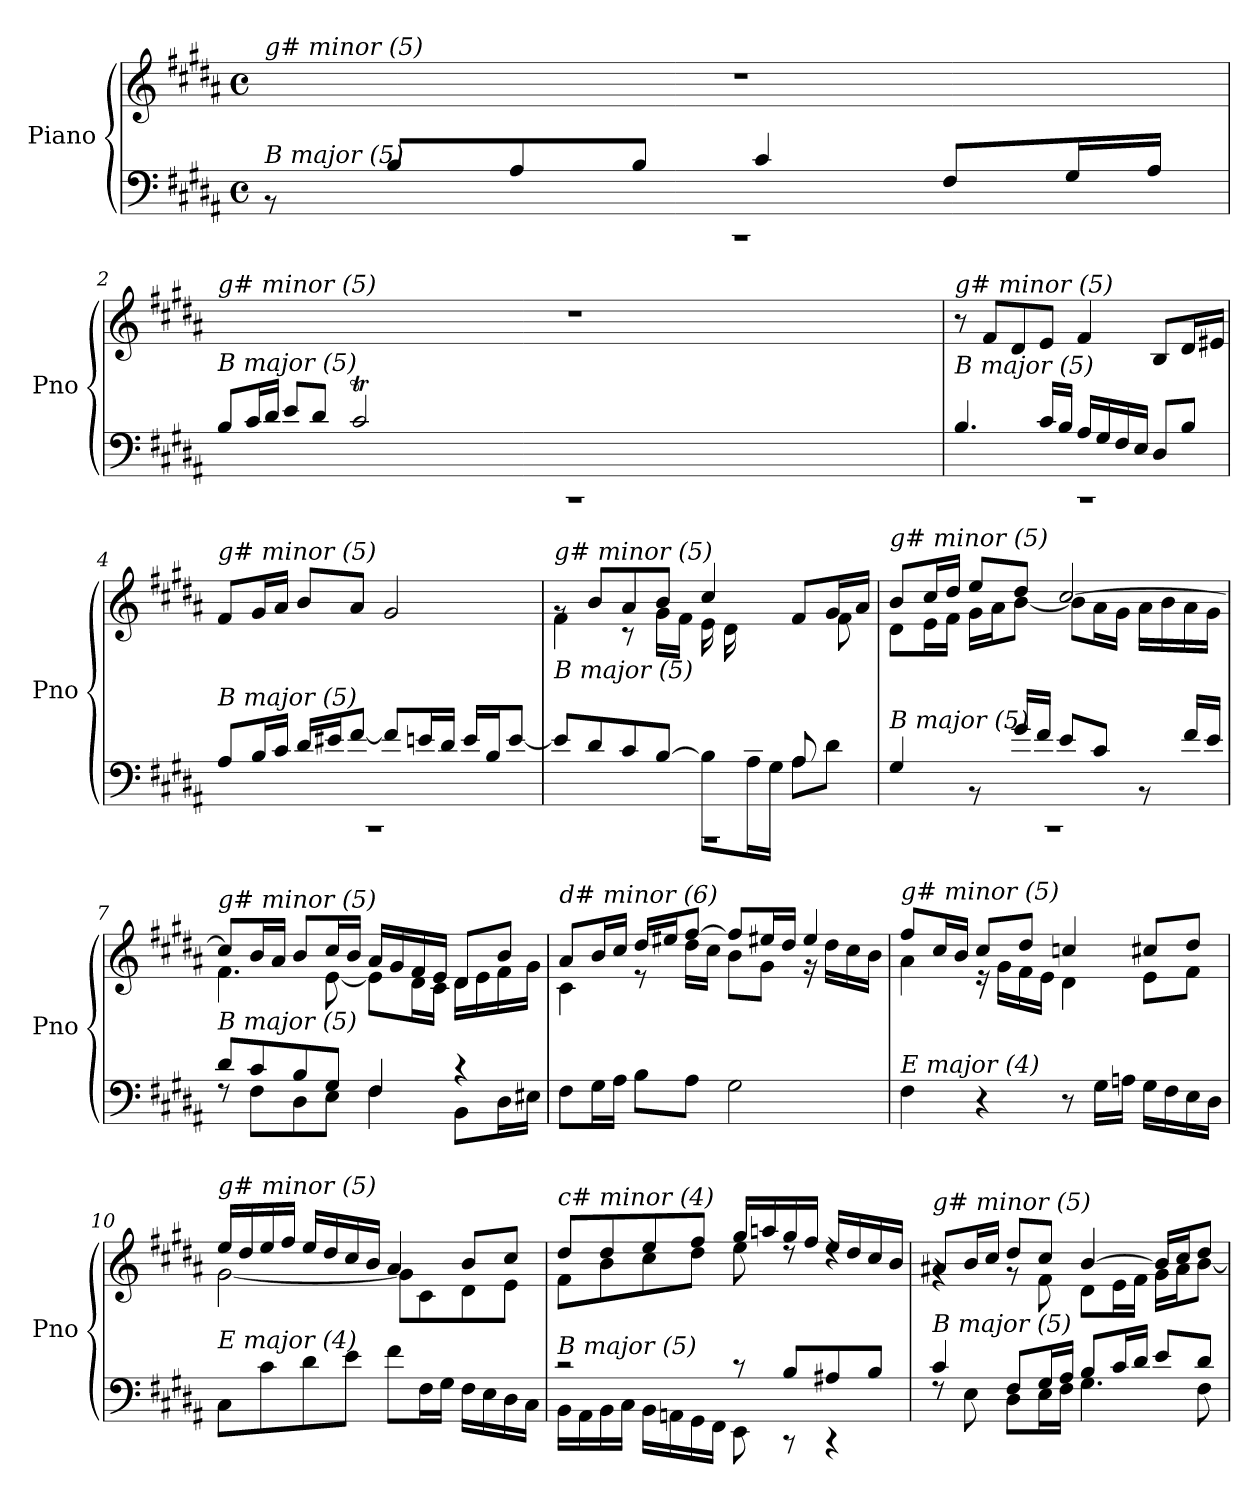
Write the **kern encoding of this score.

**kern	**kern
*part1	*part1
*staff2	*staff1
*I"Piano	*
*I'Pno	*
*clefF4	*clefG2
*k[f#c#g#d#a#]	*k[f#c#g#d#a#]
*M4/4	*M4/4
*met(c)	*met(c)
=1	=1
*^	*
!	!	!LO:TX:i:t=g# minor (5)
!LO:TX:i:t=B major (5)	!	!
1rCC	8r	1r
.	8B/L	.
.	8A#/	.
.	8B/J	.
.	4c#/	.
.	8F#/L	.
.	16G#/L	.
.	16A#/JJ	.
!!LO:LB:g=z
=2	=2	=2
*	*^	*^
!	!	!	!LO:TX:i:t=g# minor (5)	!
!LO:TX:i:t=B major (5)	!	!	!	!
1rCC	2ryy	8B/L	1r	2ryy
.	.	16c#/L	.	.
.	.	16d#/JJ	.	.
.	.	8e/L	.	.
.	.	8d#/J	.	.
.	64d#yy	2c#T/	.	2ryy
.	64c#yy	.	.	.
.	64d#yy	.	.	.
.	64c#yy	.	.	.
.	64d#yy	.	.	.
.	64c#yy	.	.	.
.	64d#yy	.	.	.
.	64c#yy	.	.	.
.	64d#yy	.	.	.
.	64c#yy	.	.	.
.	64d#yy	.	.	.
.	64c#yy	.	.	.
.	64d#yy	.	.	.
.	64c#yy	.	.	.
.	64d#yy	.	.	.
.	64c#yy	.	.	.
.	64d#yy	.	.	.
.	64c#yy	.	.	.
.	64d#yy	.	.	.
.	64c#yy	.	.	.
.	64d#yy	.	.	.
.	64c#yy	.	.	.
.	64d#yy	.	.	.
.	64c#yy	.	.	.
.	64d#yy	.	.	.
.	64c#yy	.	.	.
.	64d#yy	.	.	.
.	64c#yy	.	.	.
.	64d#yy	.	.	.
.	64c#yy	.	.	.
.	64d#yy	.	.	.
.	64c#yy	.	.	.
*	*v	*v	*	*
*	*	*v	*v
!!LO:LB:g=z
=3	=3	=3
!	!	!LO:TX:i:t=g# minor (5)
!LO:TX:i:t=B major (5)	!	!
1rCC	4.B/	8r
.	.	8f#/L
.	.	8d#/
.	16c#/LL	8e/J
.	16B/JJ	.
.	16A#/LL	4f#/
.	16G#/	.
.	16F#/	.
.	16E/JJ	.
.	8D#/L	8B/L
.	8B/J	16d#/L
.	.	16e#Xi/JJ
=4	=4	=4
!	!	!LO:TX:i:t=g# minor (5)
!LO:TX:i:t=B major (5)	!	!
1rCC	8A#/L	8f#/L
.	16B/L	16g#/L
.	16c#/JJ	16a#/JJ
.	16d#/LL	8b/L
.	16e#Xi/J	.
.	[8f#/J	8a#/J
.	8f#/L]	2g#/
.	16en/L	.
.	16d#/JJ	.
.	16e/LL	.
.	16B/J	.
.	[8e/J	.
!!LO:LB:g=z
=5	=5	=5
*	*^	*^
!	!	!	!LO:TX:i:t=g# minor (5)	!
!LO:TX:i:t=B major (5)	!	!	!	!
2ryy	1rAAA	8e/L]	8rg	4f#\
.	.	8d#/	8b/L	.
.	.	8c#/	8a#/	8r
.	.	[8B/J	8b/J	16g#\LL
.	.	.	.	16f#\JJ
8ryy	.	8B\L]	4cc#/	16e\LL
.	.	.	.	16d#\
16c#/	.	16A#\L	.	4ryy
16B/JJ	.	16G#\JJ	.	.
8A#/L	.	8A#\L	8f#/L	.
8ryy	.	8d#\J	16g#/L	8f#\J
.	.	.	16a#/JJ	.
*	*v	*v	*	*
=6	=6	=6	=6
!	!	!LO:TX:i:t=g# minor (5)	!
!LO:TX:i:t=B major (5)	!	!	!
1rCC	4G#/	8b/L	8d#\L
.	.	16cc#/L	16e\L
.	.	16dd#/JJ	16f#\JJ
.	8r	8ee/L	16g#\LL
.	.	.	16a#\J
.	16g#/LL	8dd#/J	[8b\J
.	16f#/JJ	.	.
.	8e/L	[2cc#/	8b\L]
.	8c#/J	.	16a#\L
.	.	.	16g#\JJ
.	8r	.	16a#\LL
.	.	.	16b\
.	16f#/LL	.	16a#\
.	16e/JJ	.	16g#\JJ
=7	=7	=7	=7
!	!	!LO:TX:i:t=g# minor (5)	!
!LO:TX:i:t=B major (5)	!	!	!
8d#/L	8rF	8cc#/L]	4.f#\
8c#/	8F#\L	16b/L	.
.	.	16a#/JJ	.
8B/	8D#\	8b/L	.
8G#/J	8E\J	16cc#/L	[8e\
.	.	16b/JJ	.
4F#/	4F#\	16a#/LL	8e\L]
.	.	16g#/	.
.	.	16f#/	16d#\L
.	.	16e/JJ	16c#\JJ
4r	8BB\L	8d#/L	16d#\LL
.	.	.	16e\
.	16D#\L	8b/J	16f#\
.	16E#Xi\JJ	.	16g#\JJ
!!LO:LB:g=z	!!
=8	=8	=8	=8
!	!	!LO:TX:i:t=d# minor (6)	!
!LO:TX:i:t=B major (5)	!	!	!
*v	*v	*	*
8F#\L	8a#/L	4c#\
16G#\L	16b/L	.
16A#\JJ	16cc#/JJ	.
8B\L	16dd#/LL	8r
.	16ee#X/J	.
8A#\J	[8ff#/J	16dd#\LL
.	.	16cc#\JJ
2G#\	8ff#/L]	8b\L
.	16ee#X/L	8g#\J
.	16dd#/JJ	.
.	4ee#/	16r
.	.	16dd#\LL
.	.	16cc#\
.	.	16b\JJ
=9	=9	=9
!	!LO:TX:i:t=g# minor (5)	!
!LO:TX:i:t=E major (4)	!	!
4F#\	8ff#/L	4a#\
.	16cc#/L	.
.	16b/JJ	.
4r	8cc#/L	16r
.	.	16g#\LL
.	8dd#/J	16f#\
.	.	16e\JJ
8r	4ccnj/	4d#\
16G#\LL	.	.
16An\JJ	.	.
16G#\LL	8cc#/L	8e\L
16F#\	.	.
16E\	8dd#/J	8f#\J
16D#\JJ	.	.
=10	=10	=10
!	!LO:TX:i:t=g# minor (5)	!
!LO:TX:i:t=E major (4)	!	!
8C#\L	16ee/LL	[2g#\
.	16dd#/	.
8c#\	16ee/	.
.	16ff#/JJ	.
8d#\	16ee/LL	.
.	16dd#/	.
8e\J	16cc#/	.
.	16b/JJ	.
8f#\L	4a#/	8g#\L]
16F#\L	.	8c#\
16G#\JJ	.	.
16F#\LL	8b/L	8d#\
16E\	.	.
16D#\	8cc#/J	8e\J
16C#\JJ	.	.
!!LO:PB:g=z	!!
=11	=11	=11
*^	*	*
!	!	!LO:TX:i:t=c# minor (4)	!
!LO:TX:i:t=B major (5)	!	!	!
2r	16BB\LL	8dd#/L	8f#\L
.	16AA#\	.	.
.	16BB\	8dd#/	8b\
.	16C#\JJ	.	.
.	16BB\LL	8ee/	8cc#\
.	16AAn\	.	.
.	16GG#\	8ff#/J	8dd#\J
.	16FF#\JJ	.	.
8r	8EE\	16gg#/LL	8ee\
.	.	16aan/	.
8B/L	8r	16gg#/	8rdd
.	.	16ff#/JJ	.
8A#X/	4r	16ee/LL	4rdd
.	.	16dd#/	.
8B/J	.	16cc#/	.
.	.	16b/JJ	.
=12	=12	=12	=12
!	!	!LO:TX:i:t=g# minor (5)	!
!LO:TX:i:t=B major (5)	!	!	!
4c#/	8rF	8a#X/L	4rg
.	8E\	16b/L	.
.	.	16cc#/JJ	.
8F#/L	8D#\L	8dd#/L	8rg
16G#/L	16E\L	8cc#/J	8f#\
16A#/JJ	16F#\JJ	.	.
8B/L	4.G#\	[4b/	8d#\L
16c#/L	.	.	16e\L
16d#/JJ	.	.	16f#\JJ
8e/L	.	16b/LL]	16g#\LL
.	.	16cc#/J	16a#\J
8d#/J	8F#\	8dd#/J	[8b\J
*v	*v	*	*
*	*v	*v
=	=
*-	*-
